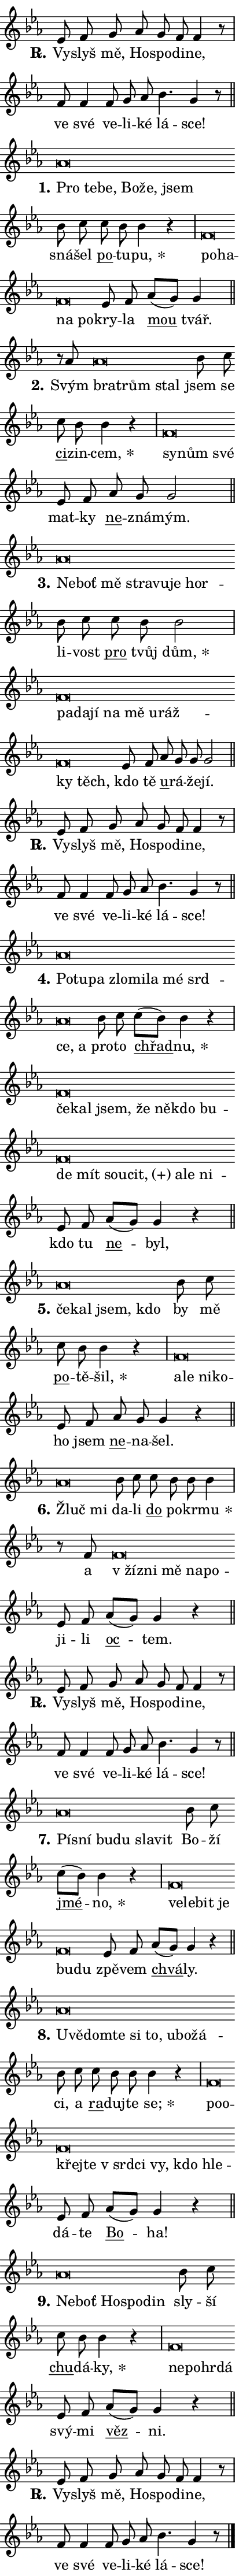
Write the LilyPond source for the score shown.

\version "2.24.0"
\header { tagline = "" }
\paper {
  indent = 0\cm
  top-margin = 0\cm
  right-margin = 0.13\cm % to fit lyric hyphens
  bottom-margin = 0\cm
  left-margin = 0\cm
  paper-width = 7\cm
  page-breaking = #ly:one-page-breaking
  system-system-spacing.basic-distance = #11
  score-system-spacing.basic-distance = #11
  ragged-last = ##f
}


%% Author: Thomas Morley
%% https://lists.gnu.org/archive/html/lilypond-user/2020-05/msg00002.html
#(define (line-position grob)
"Returns position of @var[grob} in current system:
   @code{'start}, if at first time-step
   @code{'end}, if at last time-step
   @code{'middle} otherwise
"
  (let* ((col (ly:item-get-column grob))
         (ln (ly:grob-object col 'left-neighbor))
         (rn (ly:grob-object col 'right-neighbor))
         (col-to-check-left (if (ly:grob? ln) ln col))
         (col-to-check-right (if (ly:grob? rn) rn col))
         (break-dir-left
           (and
             (ly:grob-property col-to-check-left 'non-musical #f)
             (ly:item-break-dir col-to-check-left)))
         (break-dir-right
           (and
             (ly:grob-property col-to-check-right 'non-musical #f)
             (ly:item-break-dir col-to-check-right))))
        (cond ((eqv? 1 break-dir-left) 'start)
              ((eqv? -1 break-dir-right) 'end)
              (else 'middle))))

#(define (tranparent-at-line-position vctor)
  (lambda (grob)
  "Relying on @code{line-position} select the relevant enry from @var{vctor}.
Used to determine transparency,"
    (case (line-position grob)
      ((end) (not (vector-ref vctor 0)))
      ((middle) (not (vector-ref vctor 1)))
      ((start) (not (vector-ref vctor 2))))))

noteHeadBreakVisibility =
#(define-music-function (break-visibility)(vector?)
"Makes @code{NoteHead}s transparent relying on @var{break-visibility}"
#{
  \override NoteHead.transparent =
    #(tranparent-at-line-position break-visibility)
#})

#(define delete-ledgers-for-transparent-note-heads
  (lambda (grob)
    "Reads whether a @code{NoteHead} is transparent.
If so this @code{NoteHead} is removed from @code{'note-heads} from
@var{grob}, which is supposed to be @code{LedgerLineSpanner}.
As a result ledgers are not printed for this @code{NoteHead}"
    (let* ((nhds-array (ly:grob-object grob 'note-heads))
           (nhds-list
             (if (ly:grob-array? nhds-array)
                 (ly:grob-array->list nhds-array)
                 '()))
           ;; Relies on the transparent-property being done before
           ;; Staff.LedgerLineSpanner.after-line-breaking is executed.
           ;; This is fragile ...
           (to-keep
             (remove
               (lambda (nhd)
                 (ly:grob-property nhd 'transparent #f))
               nhds-list)))
      ;; TODO find a better method to iterate over grob-arrays, similiar
      ;; to filter/remove etc for lists
      ;; For now rebuilt from scratch
      (set! (ly:grob-object grob 'note-heads)  '())
      (for-each
        (lambda (nhd)
          (ly:pointer-group-interface::add-grob grob 'note-heads nhd))
        to-keep))))

squashNotes = {
  \override NoteHead.X-extent = #'(-0.2 . 0.2)
  \override NoteHead.Y-extent = #'(-0.75 . 0)
  \override NoteHead.stencil =
    #(lambda (grob)
       (let ((pos (ly:grob-property grob 'staff-position)))
         (begin
           (if (< pos -7) (display "ERROR: Lower brevis then expected\n") (display ""))
           (if (<= pos -6) ly:text-interface::print ly:note-head::print))))
}
unSquashNotes = {
  \revert NoteHead.X-extent
  \revert NoteHead.Y-extent
  \revert NoteHead.stencil
}

hideNotes = \noteHeadBreakVisibility #begin-of-line-visible
unHideNotes = \noteHeadBreakVisibility #all-visible

% work-around for resetting accidentals
% https://lilypond.org/doc/v2.23/Documentation/notation/displaying-rhythms#unmetered-music
cadenzaMeasure = {
  \cadenzaOff
  \partial 1024 s1024
  \cadenzaOn
}

#(define-markup-command (accent layout props text) (markup?)
  "Underline accented syllable"
  (interpret-markup layout props
    #{\markup \override #'(offset . 4.3) \underline { #text }#}))

responsum = \markup \concat {
  "R" \hspace #-1.05 \path #0.1 #'((moveto 0 0.07) (lineto 0.9 0.8)) \hspace #0.05 "."
}

spaceSize = #0.6828661417322834 % exact space size for TeX Gyre Schola

\layout {
  \context {
    \Staff
    \remove "Time_signature_engraver"
    \override LedgerLineSpanner.after-line-breaking = #delete-ledgers-for-transparent-note-heads
  }
  \context {
    \Lyrics {
      \override LyricSpace.minimum-distance = \spaceSize
      \override LyricText.font-name = #"TeX Gyre Schola"
      \override LyricText.font-size = 1
      \override StanzaNumber.font-name = #"TeX Gyre Schola Bold"
      \override StanzaNumber.font-size = 1
    }
  }
  \context {
    \Score 
    \override NoteHead.text =
      #(lambda (grob) 
        (let ((pos (ly:grob-property grob 'staff-position)))
          #{\markup {
            \combine
              \halign #-0.55 \raise #(if (= pos -6) 0 0.5) \override #'(thickness . 2) \draw-line #'(3.2 . 0)
              \musicglyph "noteheads.sM1"
          }#}))
  }
}

% magnetic-lyrics.ily
%
%   written by
%     Jean Abou Samra <jean@abou-samra.fr>
%     Werner Lemberg <wl@gnu.org>
%
%   adapted by
%     Jiri Hon <jiri.hon@gmail.com>
%
% Version 2022-Apr-15

% https://www.mail-archive.com/lilypond-user@gnu.org/msg149350.html

#(define (Left_hyphen_pointer_engraver context)
   "Collect syllable-hyphen-syllable occurrences in lyrics and store
them in properties.  This engraver only looks to the left.  For
example, if the lyrics input is @code{foo -- bar}, it does the
following.

@itemize @bullet
@item
Set the @code{text} property of the @code{LyricHyphen} grob between
@q{foo} and @q{bar} to @code{foo}.

@item
Set the @code{left-hyphen} property of the @code{LyricText} grob with
text @q{foo} to the @code{LyricHyphen} grob between @q{foo} and
@q{bar}.
@end itemize

Use this auxiliary engraver in combination with the
@code{lyric-@/text::@/apply-@/magnetic-@/offset!} hook."
   (let ((hyphen #f)
         (text #f))
     (make-engraver
      (acknowledgers
       ((lyric-syllable-interface engraver grob source-engraver)
        (set! text grob)))
      (end-acknowledgers
       ((lyric-hyphen-interface engraver grob source-engraver)
        ;(when (not (grob::has-interface grob 'lyric-space-interface))
          (set! hyphen grob)));)
      ((stop-translation-timestep engraver)
       (when (and text hyphen)
         (ly:grob-set-object! text 'left-hyphen hyphen))
       (set! text #f)
       (set! hyphen #f)))))

#(define (lyric-text::apply-magnetic-offset! grob)
   "If the space between two syllables is less than the value in
property @code{LyricText@/.details@/.squash-threshold}, move the right
syllable to the left so that it gets concatenated with the left
syllable.

Use this function as a hook for
@code{LyricText@/.after-@/line-@/breaking} if the
@code{Left_@/hyphen_@/pointer_@/engraver} is active."
   (let ((hyphen (ly:grob-object grob 'left-hyphen #f)))
     (when hyphen
       (let ((left-text (ly:spanner-bound hyphen LEFT)))
         (when (grob::has-interface left-text 'lyric-syllable-interface)
           (let* ((common (ly:grob-common-refpoint grob left-text X))
                  (this-x-ext (ly:grob-extent grob common X))
                  (left-x-ext
                   (begin
                     ;; Trigger magnetism for left-text.
                     (ly:grob-property left-text 'after-line-breaking)
                     (ly:grob-extent left-text common X)))
                  ;; `delta` is the gap width between two syllables.
                  (delta (- (interval-start this-x-ext)
                            (interval-end left-x-ext)))
                  (details (ly:grob-property grob 'details))
                  (threshold (assoc-get 'squash-threshold details 0.2)))
             (when (< delta threshold)
               (let* (;; We have to manipulate the input text so that
                      ;; ligatures crossing syllable boundaries are not
                      ;; disabled.  For languages based on the Latin
                      ;; script this is essentially a beautification.
                      ;; However, for non-Western scripts it can be a
                      ;; necessity.
                      (lt (ly:grob-property left-text 'text))
                      (rt (ly:grob-property grob 'text))
                      (is-space (grob::has-interface hyphen 'lyric-space-interface))
                      (space (if is-space " " ""))
                      (extra-delta (if is-space spaceSize 0))
                      ;; Append new syllable.
                      (ltrt-space (if (and (string? lt) (string? rt))
                                (string-append lt space rt)
                                (make-concat-markup (list lt space rt))))
                      ;; Right-align `ltrt` to the right side.
                      (ltrt-space-markup (grob-interpret-markup
                               grob
                               (make-translate-markup
                                (cons (interval-length this-x-ext) 0)
                                (make-right-align-markup ltrt-space)))))
                 (begin
                   ;; Don't print `left-text`.
                   (ly:grob-set-property! left-text 'stencil #f)
                   ;; Set text and stencil (which holds all collected
                   ;; syllables so far) and shift it to the left.
                   (ly:grob-set-property! grob 'text ltrt-space)
                   (ly:grob-set-property! grob 'stencil ltrt-space-markup)
                   (ly:grob-translate-axis! grob (- (- delta extra-delta)) X))))))))))


#(define (lyric-hyphen::displace-bounds-first grob)
   ;; Make very sure this callback isn't triggered too early.
   (let ((left (ly:spanner-bound grob LEFT))
         (right (ly:spanner-bound grob RIGHT)))
     (ly:grob-property left 'after-line-breaking)
     (ly:grob-property right 'after-line-breaking)
     (ly:lyric-hyphen::print grob)))

squashThreshold = #0.4

\layout {
  \context {
    \Lyrics
    \consists #Left_hyphen_pointer_engraver
    \override LyricText.after-line-breaking =
      #lyric-text::apply-magnetic-offset!
    \override LyricHyphen.stencil = #lyric-hyphen::displace-bounds-first
    \override LyricText.details.squash-threshold = \squashThreshold
    \override LyricHyphen.minimum-distance = 0
    \override LyricHyphen.minimum-length = \squashThreshold
  }
}

squashText = \override LyricText.details.squash-threshold = 9999
unSquashText = \override LyricText.details.squash-threshold = \squashThreshold

leftText = \override LyricText.self-alignment-X = #LEFT
unLeftText = \revert LyricText.self-alignment-X

starOffset = #(lambda (grob) 
                (let ((x_offset (ly:self-alignment-interface::aligned-on-x-parent grob)))
                  (if (= x_offset 0) 0 (+ x_offset 1.2))))

star = #(define-music-function (syllable)(string?)
"Append star separator at the end of a syllable"
#{
  \once \override LyricText.X-offset = #starOffset
  \lyricmode { \markup {
    #syllable
    \override #'((font-name . "TeX Gyre Schola Bold")) \hspace #0.2 \lower #0.65 \larger "*"
  } }
#})

starAccent = #(define-music-function (syllable)(string?)
"Append star separator at the end of a syllable and make accent"
#{
  \once \override LyricText.X-offset = #starOffset
  \lyricmode { \markup {
    \accent #syllable
    \override #'((font-name . "TeX Gyre Schola Bold")) \hspace #0.2 \lower #0.65 \larger "*"
  } }
#})

breath = #(define-music-function (syllable)(string?)
"Append breathing indicator at the end of a syllable"
#{
  \lyricmode { \markup { #syllable "+" } }
#})

optionalBreath = #(define-music-function (syllable)(string?)
"Append optional breathing indicator at the end of a syllable"
#{
  \lyricmode { \markup { #syllable "(+)" } }
#})


\score {
    <<
        \new Voice = "melody" { \cadenzaOn \key es \major \relative { es'8 f g as g f f4 r8 \cadenzaMeasure \bar "|" f f4 \bar "" f8 g as \bar "" bes4. g4 r8 \cadenzaMeasure \bar "||" \break } }
        \new Lyrics \lyricsto "melody" { \lyricmode { \set stanza = \responsum
Vy -- slyš mě, Ho -- spo -- di -- ne, ve své ve -- li -- ké lá -- sce! } }
    >>
    \layout {}
}

\score {
    <<
        \new Voice = "melody" { \cadenzaOn \key es \major \relative { \squashNotes as'\breve*1/16 \hideNotes \breve*1/16 \bar "" \breve*1/16 \bar "" \breve*1/16 \bar "" \breve*1/16 \breve*1/16 \bar "" \unHideNotes \unSquashNotes bes8 c \bar "" c bes bes4 r \cadenzaMeasure \bar "|" \squashNotes f\breve*1/16 \hideNotes \breve*1/16 \bar "" \breve*1/16 \breve*1/16 \bar "" \unHideNotes \unSquashNotes es8 f \bar "" as[( g)] g4 \cadenzaMeasure \bar "||" \break } }
        \new Lyrics \lyricsto "melody" { \lyricmode { \set stanza = "1."
\leftText Pro \squashText te -- be, Bo -- že, jsem \unLeftText \unSquashText sná -- šel \markup \accent po -- tu -- \star pu, \leftText po -- \squashText ha -- na po -- \unLeftText \unSquashText kry -- la \markup \accent mou tvář. } }
    >>
    \layout {}
}

\score {
    <<
        \new Voice = "melody" { \cadenzaOn \key es \major \relative { r8 as' \squashNotes as\breve*1/16 \hideNotes \breve*1/16 \breve*1/16 \bar "" \unHideNotes \unSquashNotes bes8 c \bar "" c bes bes4 r \cadenzaMeasure \bar "|" \squashNotes f\breve*1/16 \hideNotes \breve*1/16 \breve*1/16 \bar "" \unHideNotes \unSquashNotes es8 f \bar "" as g g2 \cadenzaMeasure \bar "||" \break } }
        \new Lyrics \lyricsto "melody" { \lyricmode { \set stanza = "2."
Svým \leftText bra -- \squashText trům stal \unLeftText \unSquashText jsem se \markup \accent ci -- zin -- \star cem, \leftText sy -- \squashText nům své \unLeftText \unSquashText mat -- ky \markup \accent ne -- zná -- mým. } }
    >>
    \layout {}
}

\score {
    <<
        \new Voice = "melody" { \cadenzaOn \key es \major \relative { \squashNotes as'\breve*1/16 \hideNotes \breve*1/16 \bar "" \breve*1/16 \bar "" \breve*1/16 \bar "" \breve*1/16 \bar "" \breve*1/16 \breve*1/16 \bar "" \unHideNotes \unSquashNotes bes8 c \bar "" c bes bes2 \cadenzaMeasure \bar "|" \squashNotes f\breve*1/16 \hideNotes \breve*1/16 \bar "" \breve*1/16 \bar "" \breve*1/16 \bar "" \breve*1/16 \bar "" \breve*1/16 \bar "" \breve*1/16 \bar "" \breve*1/16 \breve*1/16 \bar "" \unHideNotes \unSquashNotes es8 f \bar "" as g g g2 \cadenzaMeasure \bar "||" \break } }
        \new Lyrics \lyricsto "melody" { \lyricmode { \set stanza = "3."
\leftText Ne -- \squashText boť mě stra -- vu -- je hor -- \unLeftText \unSquashText li -- vost \markup \accent pro tvůj \star dům, \leftText pa -- \squashText da -- jí na mě u -- ráž -- ky těch, \unLeftText \unSquashText kdo tě \markup \accent u -- rá -- že -- jí. } }
    >>
    \layout {}
}

\score {
    <<
        \new Voice = "melody" { \cadenzaOn \key es \major \relative { es'8 f g as g f f4 r8 \cadenzaMeasure \bar "|" f f4 \bar "" f8 g as \bar "" bes4. g4 r8 \cadenzaMeasure \bar "||" \break } }
        \new Lyrics \lyricsto "melody" { \lyricmode { \set stanza = \responsum
Vy -- slyš mě, Ho -- spo -- di -- ne, ve své ve -- li -- ké lá -- sce! } }
    >>
    \layout {}
}

\score {
    <<
        \new Voice = "melody" { \cadenzaOn \key es \major \relative { \squashNotes as'\breve*1/16 \hideNotes \breve*1/16 \bar "" \breve*1/16 \bar "" \breve*1/16 \bar "" \breve*1/16 \bar "" \breve*1/16 \bar "" \breve*1/16 \bar "" \breve*1/16 \bar "" \breve*1/16 \breve*1/16 \bar "" \unHideNotes \unSquashNotes bes8 c \bar "" c[( bes)] bes4 r \cadenzaMeasure \bar "|" \squashNotes f\breve*1/16 \hideNotes \breve*1/16 \bar "" \breve*1/16 \bar "" \breve*1/16 \bar "" \breve*1/16 \bar "" \breve*1/16 \bar "" \breve*1/16 \bar "" \breve*1/16 \bar "" \breve*1/16 \bar "" \breve*1/16 \bar "" \breve*1/16 \bar "" \breve*1/16 \bar "" \breve*1/16 \breve*1/16 \bar "" \unHideNotes \unSquashNotes es8 f \bar "" as[( g)] g4 r \cadenzaMeasure \bar "||" \break } }
        \new Lyrics \lyricsto "melody" { \lyricmode { \set stanza = "4."
\leftText Po -- \squashText tu -- pa zlo -- mi -- la mé srd -- ce, a \unLeftText \unSquashText pro -- to \markup \accent chřad -- \star nu, \leftText če -- \squashText kal jsem, že ně -- kdo bu -- de mít sou -- \optionalBreath cit, a -- le ni -- \unLeftText \unSquashText kdo tu \markup \accent ne -- byl, } }
    >>
    \layout {}
}

\score {
    <<
        \new Voice = "melody" { \cadenzaOn \key es \major \relative { \squashNotes as'\breve*1/16 \hideNotes \breve*1/16 \bar "" \breve*1/16 \breve*1/16 \bar "" \unHideNotes \unSquashNotes bes8 c \bar "" c bes bes4 r \cadenzaMeasure \bar "|" \squashNotes f\breve*1/16 \hideNotes \breve*1/16 \bar "" \breve*1/16 \breve*1/16 \bar "" \unHideNotes \unSquashNotes es8 f \bar "" as g g4 r \cadenzaMeasure \bar "||" \break } }
        \new Lyrics \lyricsto "melody" { \lyricmode { \set stanza = "5."
\leftText če -- \squashText kal jsem, kdo \unLeftText \unSquashText by mě \markup \accent po -- tě -- \star šil, \leftText a -- \squashText le ni -- ko -- \unLeftText \unSquashText ho jsem \markup \accent ne -- na -- šel. } }
    >>
    \layout {}
}

\score {
    <<
        \new Voice = "melody" { \cadenzaOn \key es \major \relative { \squashNotes as'\breve*1/16 \hideNotes \breve*1/16 \bar "" \unHideNotes \unSquashNotes bes8 c \bar "" c bes bes bes4 \cadenzaMeasure \bar "|" r8 f \squashNotes f\breve*1/16 \hideNotes \breve*1/16 \bar "" \breve*1/16 \bar "" \breve*1/16 \breve*1/16 \bar "" \unHideNotes \unSquashNotes es8 f \bar "" as[( g)] g4 r \cadenzaMeasure \bar "||" \break } }
        \new Lyrics \lyricsto "melody" { \lyricmode { \set stanza = "6."
\leftText Žluč \squashText mi \unLeftText \unSquashText da -- li \markup \accent do po -- kr -- \star mu a \leftText "v žíz" -- \squashText ni mě na -- po -- \unLeftText \unSquashText ji -- li \markup \accent oc -- tem. } }
    >>
    \layout {}
}

\score {
    <<
        \new Voice = "melody" { \cadenzaOn \key es \major \relative { es'8 f g as g f f4 r8 \cadenzaMeasure \bar "|" f f4 \bar "" f8 g as \bar "" bes4. g4 r8 \cadenzaMeasure \bar "||" \break } }
        \new Lyrics \lyricsto "melody" { \lyricmode { \set stanza = \responsum
Vy -- slyš mě, Ho -- spo -- di -- ne, ve své ve -- li -- ké lá -- sce! } }
    >>
    \layout {}
}

\score {
    <<
        \new Voice = "melody" { \cadenzaOn \key es \major \relative { \squashNotes as'\breve*1/16 \hideNotes \breve*1/16 \bar "" \breve*1/16 \bar "" \breve*1/16 \bar "" \breve*1/16 \breve*1/16 \bar "" \unHideNotes \unSquashNotes bes8 c \bar "" c[( bes)] bes4 r \cadenzaMeasure \bar "|" \squashNotes f\breve*1/16 \hideNotes \breve*1/16 \bar "" \breve*1/16 \bar "" \breve*1/16 \bar "" \breve*1/16 \breve*1/16 \bar "" \unHideNotes \unSquashNotes es8 f \bar "" as[( g)] g4 r \cadenzaMeasure \bar "||" \break } }
        \new Lyrics \lyricsto "melody" { \lyricmode { \set stanza = "7."
\leftText Pí -- \squashText sní bu -- du sla -- vit \unLeftText \unSquashText Bo -- ží \markup \accent jmé -- \star no, \leftText ve -- \squashText le -- bit je bu -- du \unLeftText \unSquashText zpě -- vem \markup \accent chvá -- ly. } }
    >>
    \layout {}
}

\score {
    <<
        \new Voice = "melody" { \cadenzaOn \key es \major \relative { \squashNotes as'\breve*1/16 \hideNotes \breve*1/16 \bar "" \breve*1/16 \bar "" \breve*1/16 \bar "" \breve*1/16 \bar "" \breve*1/16 \bar "" \breve*1/16 \bar "" \breve*1/16 \breve*1/16 \bar "" \unHideNotes \unSquashNotes bes8 c \bar "" c bes bes bes4 r \cadenzaMeasure \bar "|" \squashNotes f\breve*1/16 \hideNotes \breve*1/16 \bar "" \breve*1/16 \bar "" \breve*1/16 \bar "" \breve*1/16 \bar "" \breve*1/16 \bar "" \breve*1/16 \bar "" \breve*1/16 \breve*1/16 \bar "" \unHideNotes \unSquashNotes es8 f \bar "" as[( g)] g4 r \cadenzaMeasure \bar "||" \break } }
        \new Lyrics \lyricsto "melody" { \lyricmode { \set stanza = "8."
\leftText U -- \squashText vě -- dom -- te si to, u -- bo -- žá -- \unLeftText \unSquashText ci, a \markup \accent ra -- duj -- te \star se; \leftText po -- \squashText o -- křej -- te "v srd" -- ci vy, kdo hle -- \unLeftText \unSquashText dá -- te \markup \accent Bo -- ha! } }
    >>
    \layout {}
}

\score {
    <<
        \new Voice = "melody" { \cadenzaOn \key es \major \relative { \squashNotes as'\breve*1/16 \hideNotes \breve*1/16 \bar "" \breve*1/16 \bar "" \breve*1/16 \breve*1/16 \bar "" \unHideNotes \unSquashNotes bes8 c \bar "" c bes bes4 r \cadenzaMeasure \bar "|" \squashNotes f\breve*1/16 \hideNotes \breve*1/16 \bar "" \breve*1/16 \breve*1/16 \bar "" \unHideNotes \unSquashNotes es8 f \bar "" as[( g)] g4 r \cadenzaMeasure \bar "||" \break } }
        \new Lyrics \lyricsto "melody" { \lyricmode { \set stanza = "9."
\leftText Ne -- \squashText boť Ho -- spo -- din \unLeftText \unSquashText sly -- ší \markup \accent chu -- dá -- \star ky, \leftText ne -- \squashText po -- hr -- dá \unLeftText \unSquashText svý -- mi \markup \accent věz -- ni. } }
    >>
    \layout {}
}

\score {
    <<
        \new Voice = "melody" { \cadenzaOn \key es \major \relative { es'8 f g as g f f4 r8 \cadenzaMeasure \bar "|" f f4 \bar "" f8 g as \bar "" bes4. g4 r8 \cadenzaMeasure \bar "||" \break } \bar "|." }
        \new Lyrics \lyricsto "melody" { \lyricmode { \set stanza = \responsum
Vy -- slyš mě, Ho -- spo -- di -- ne, ve své ve -- li -- ké lá -- sce! } }
    >>
    \layout {}
}
